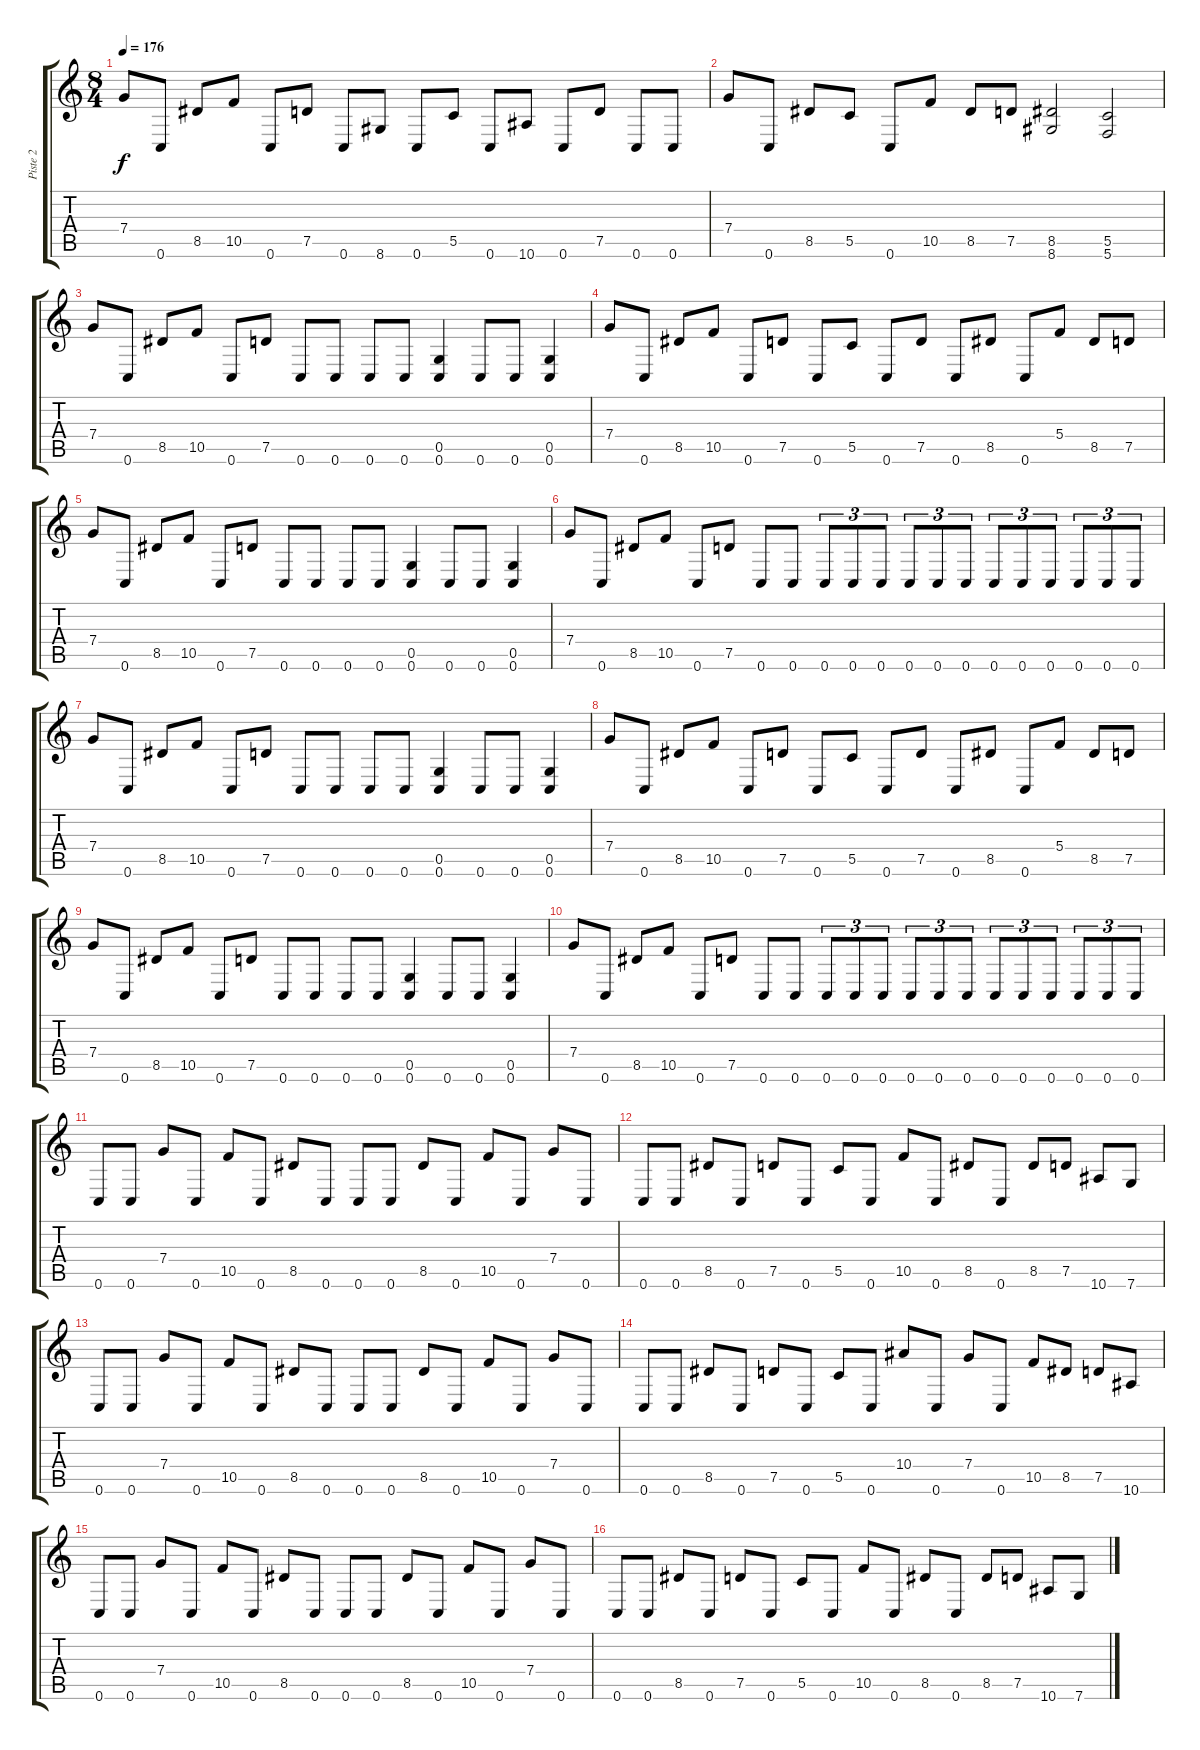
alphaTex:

\track ("Piste 2" "Piste 2") {instrument distortionguitar}
\staff {score tabs}
\tuning (D4 A3 F3 C3 G2 C2) {hide}
\ts (8 4)
\tempo 176
\clef g2
\ks c
7.4.8{dy f} 0.6.8 8.5.8 10.5.8 0.6.8 7.5.8 0.6.8 8.6.8 0.6.8 5.5.8 0.6.8 10.6.8 0.6.8 7.5.8 0.6.8 0.6.8 |
7.4.8 0.6.8 8.5.8 5.5.8 0.6.8 10.5.8 8.5.8 7.5.8 (8.5 8.6).2 (5.5 5.6).2 |
7.4.8 0.6.8 8.5.8 10.5.8 0.6.8 7.5.8 0.6.8 0.6.8 0.6.8 0.6.8 (0.5 0.6).4 0.6.8 0.6.8 (0.5 0.6).4 |
7.4.8 0.6.8 8.5.8 10.5.8 0.6.8 7.5.8 0.6.8 5.5.8 0.6.8 7.5.8 0.6.8 8.5.8 0.6.8 5.4.8 8.5.8 7.5.8 |
7.4.8 0.6.8 8.5.8 10.5.8 0.6.8 7.5.8 0.6.8 0.6.8 0.6.8 0.6.8 (0.5 0.6).4 0.6.8 0.6.8 (0.5 0.6).4 |
7.4.8 0.6.8 8.5.8 10.5.8 0.6.8 7.5.8 0.6.8 0.6.8 0.6.8{tu (3 2)} 0.6.8{tu (3 2)} 0.6.8{tu (3 2)} 0.6.8{tu (3 2)} 0.6.8{tu (3 2)} 0.6.8{tu (3 2)} 0.6.8{tu (3 2)} 0.6.8{tu (3 2)} 0.6.8{tu (3 2)} 0.6.8{tu (3 2)} 0.6.8{tu (3 2)} 0.6.8{tu (3 2)} |
7.4.8 0.6.8 8.5.8 10.5.8 0.6.8 7.5.8 0.6.8 0.6.8 0.6.8 0.6.8 (0.5 0.6).4 0.6.8 0.6.8 (0.5 0.6).4 |
7.4.8 0.6.8 8.5.8 10.5.8 0.6.8 7.5.8 0.6.8 5.5.8 0.6.8 7.5.8 0.6.8 8.5.8 0.6.8 5.4.8 8.5.8 7.5.8 |
7.4.8 0.6.8 8.5.8 10.5.8 0.6.8 7.5.8 0.6.8 0.6.8 0.6.8 0.6.8 (0.5 0.6).4 0.6.8 0.6.8 (0.5 0.6).4 |
7.4.8 0.6.8 8.5.8 10.5.8 0.6.8 7.5.8 0.6.8 0.6.8 0.6.8{tu (3 2)} 0.6.8{tu (3 2)} 0.6.8{tu (3 2)} 0.6.8{tu (3 2)} 0.6.8{tu (3 2)} 0.6.8{tu (3 2)} 0.6.8{tu (3 2)} 0.6.8{tu (3 2)} 0.6.8{tu (3 2)} 0.6.8{tu (3 2)} 0.6.8{tu (3 2)} 0.6.8{tu (3 2)} |
0.6.8 0.6.8 7.4.8 0.6.8 10.5.8 0.6.8 8.5.8 0.6.8 0.6.8 0.6.8 8.5.8 0.6.8 10.5.8 0.6.8 7.4.8 0.6.8 |
0.6.8 0.6.8 8.5.8 0.6.8 7.5.8 0.6.8 5.5.8 0.6.8 10.5.8 0.6.8 8.5.8 0.6.8 8.5.8 7.5.8 10.6.8 7.6.8 |
0.6.8 0.6.8 7.4.8 0.6.8 10.5.8 0.6.8 8.5.8 0.6.8 0.6.8 0.6.8 8.5.8 0.6.8 10.5.8 0.6.8 7.4.8 0.6.8 |
0.6.8 0.6.8 8.5.8 0.6.8 7.5.8 0.6.8 5.5.8 0.6.8 10.4.8 0.6.8 7.4.8 0.6.8 10.5.8 8.5.8 7.5.8 10.6.8 |
0.6.8 0.6.8 7.4.8 0.6.8 10.5.8 0.6.8 8.5.8 0.6.8 0.6.8 0.6.8 8.5.8 0.6.8 10.5.8 0.6.8 7.4.8 0.6.8 |
0.6.8 0.6.8 8.5.8 0.6.8 7.5.8 0.6.8 5.5.8 0.6.8 10.5.8 0.6.8 8.5.8 0.6.8 8.5.8 7.5.8 10.6.8 7.6.8
